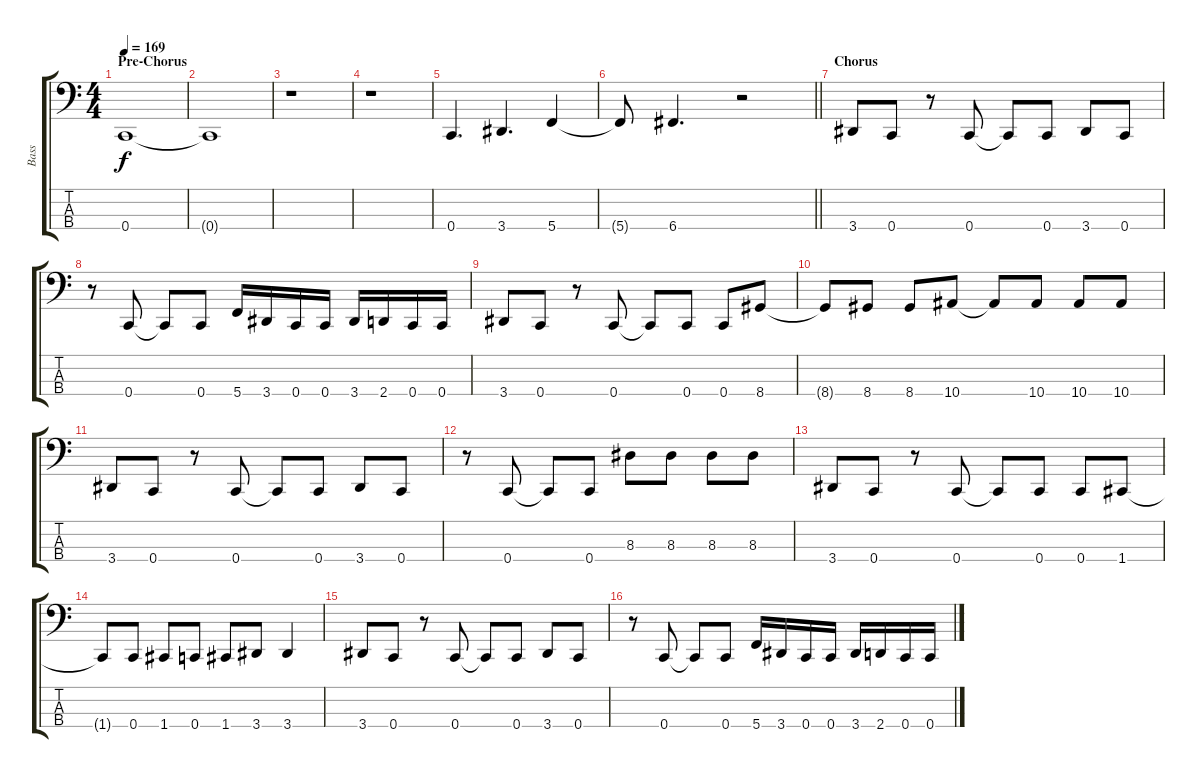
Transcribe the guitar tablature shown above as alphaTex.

\track ("Bass" "Bass") {instrument electricbasspick}
\staff {score tabs}
\tuning (F2 C2 G1 C1) {hide}
\ts (4 4)
\section ("" "Pre-Chorus")
\tempo 169
\clef f4
\ks c
0.4.1{dy f} |
0.4{t}.1 |
r.1 |
r.1 |
0.4.4{d} 3.4.4{d} 5.4.4 |
\barLineRight lightlight
5.4{t}.8 6.4.4{d} r.2 |
\section ("" "Chorus")
3.4.8 0.4.8 r.8 0.4.8 0.4{t}.8 0.4.8 3.4.8 0.4.8 |
r.8 0.4.8 0.4{t}.8 0.4.8 5.4.16 3.4.16 0.4.16 0.4.16 3.4.16 2.4.16 0.4.16 0.4.16 |
3.4.8 0.4.8 r.8 0.4.8 0.4{t}.8 0.4.8 0.4.8 8.4.8 |
8.4{t}.8 8.4.8 8.4.8 10.4.8 10.4{t}.8 10.4.8 10.4.8 10.4.8 |
3.4.8 0.4.8 r.8 0.4.8 0.4{t}.8 0.4.8 3.4.8 0.4.8 |
r.8 0.4.8 0.4{t}.8 0.4.8 8.3.8 8.3.8 8.3.8 8.3.8 |
3.4.8 0.4.8 r.8 0.4.8 0.4{t}.8 0.4.8 0.4.8 1.4.8 |
1.4{t}.8 0.4.8 1.4.8 0.4.8 1.4.8 3.4.8 3.4.4 |
3.4.8 0.4.8 r.8 0.4.8 0.4{t}.8 0.4.8 3.4.8 0.4.8 |
r.8 0.4.8 0.4{t}.8 0.4.8 5.4.16 3.4.16 0.4.16 0.4.16 3.4.16 2.4.16 0.4.16 0.4.16
